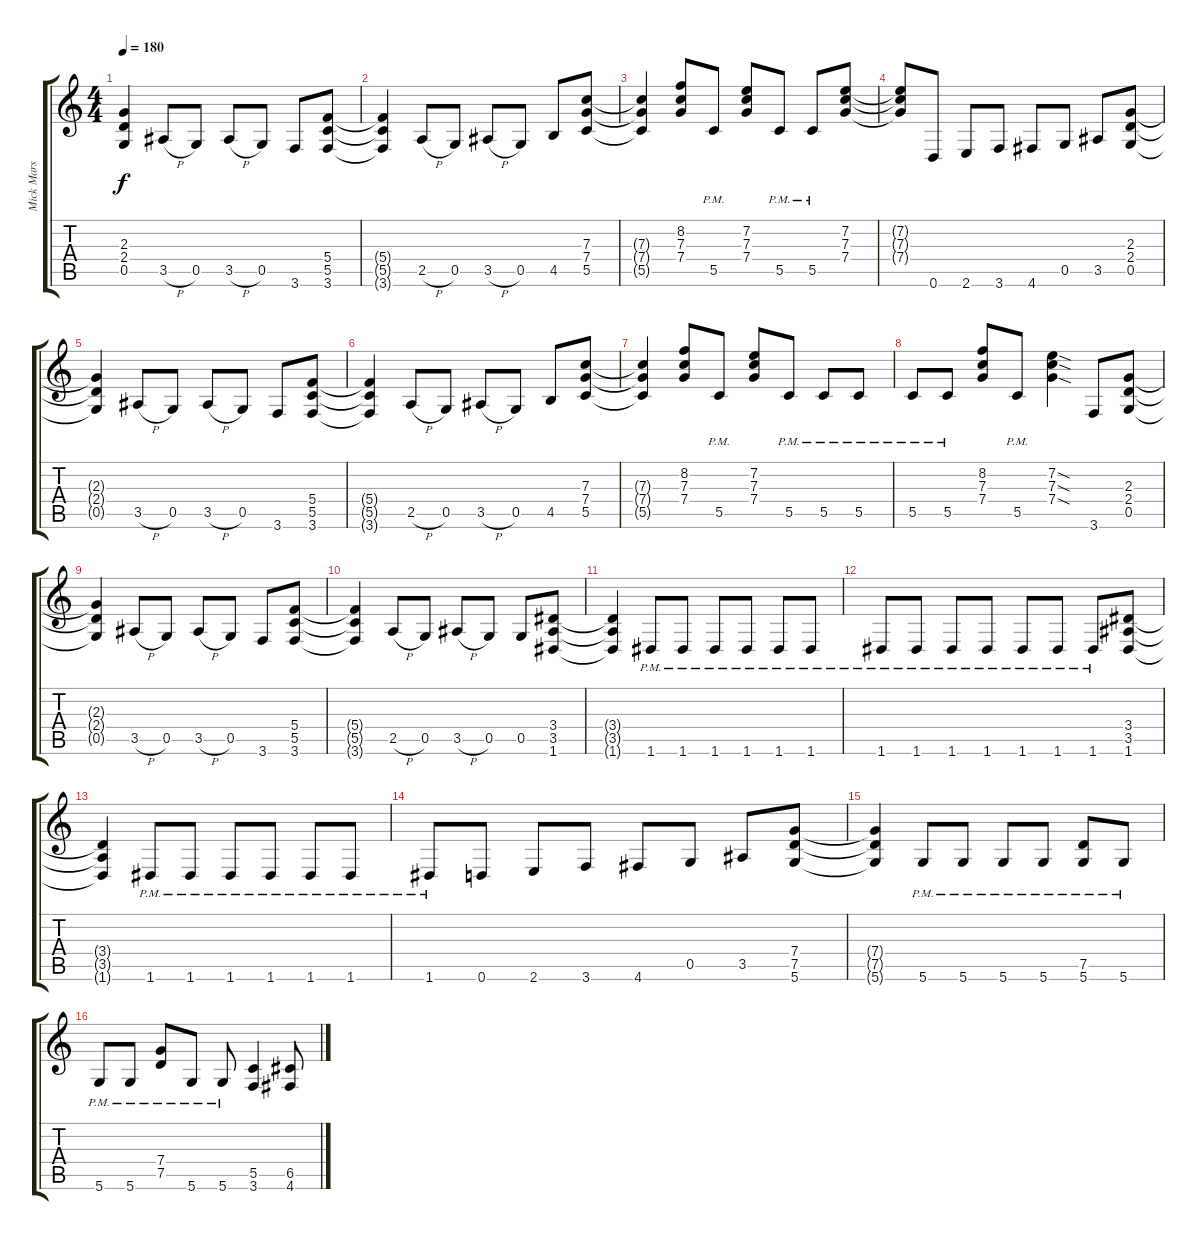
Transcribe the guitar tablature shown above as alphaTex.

\track ("Mick Mars Rhytm Guitar" "Mick Mars ") {instrument overdrivenguitar}
\staff {score tabs}
\tuning (D4 A3 F3 C3 G2 D2) {hide}
\ts (4 4)
\tempo 180
\clef g2
\ks c
(2.3{t} 2.4{t} 0.5{t}).4{dy f} 3.5{h}.8 0.5.8 3.5{h}.8 0.5.8 3.6.8 (5.4 5.5 3.6).8 |
(5.4{t} 5.5{t} 3.6{t}).4 2.5{h}.8 0.5.8 3.5{h}.8 0.5.8 4.5.8 (7.3 7.4 5.5).8 |
(7.3{t} 7.4{t} 5.5{t}).4 (8.2 7.3 7.4).8 5.5{pm}.8 (7.2 7.3 7.4).8 5.5{pm}.8 5.5{pm}.8 (7.2 7.3 7.4).8 |
(7.2{t} 7.3{t} 7.4{t}).8 0.6.8 2.6.8 3.6.8 4.6.8 0.5.8 3.5.8 (2.3 2.4 0.5).8 |
(2.3{t} 2.4{t} 0.5{t}).4 3.5{h}.8 0.5.8 3.5{h}.8 0.5.8 3.6.8 (5.4 5.5 3.6).8 |
(5.4{t} 5.5{t} 3.6{t}).4 2.5{h}.8 0.5.8 3.5{h}.8 0.5.8 4.5.8 (7.3 7.4 5.5).8 |
(7.3{t} 7.4{t} 5.5{t}).4 (8.2 7.3 7.4).8 5.5{pm}.8 (7.2 7.3 7.4).8 5.5{pm}.8 5.5{pm}.8 5.5{pm}.8 |
5.5{pm}.8 5.5{pm}.8 (8.2 7.3 7.4).8 5.5{pm}.8 (7.2{sod} 7.3{sod} 7.4{sod}).4 3.6.8 (2.3 2.4 0.5).8 |
(2.3{t} 2.4{t} 0.5{t}).4 3.5{h}.8 0.5.8 3.5{h}.8 0.5.8 3.6.8 (5.4 5.5 3.6).8 |
(5.4{t} 5.5{t} 3.6{t}).4 2.5{h}.8 0.5.8 3.5{h}.8 0.5.8 0.5.8 (3.4 3.5 1.6).8 |
(3.4{t} 3.5{t} 1.6{t}).4 1.6{pm}.8 1.6{pm}.8 1.6{pm}.8 1.6{pm}.8 1.6{pm}.8 1.6{pm}.8 |
1.6{pm}.8 1.6{pm}.8 1.6{pm}.8 1.6{pm}.8 1.6{pm}.8 1.6{pm}.8 1.6{pm}.8 (3.4 3.5 1.6).8 |
(3.4{t} 3.5{t} 1.6{t}).4 1.6{pm}.8 1.6{pm}.8 1.6{pm}.8 1.6{pm}.8 1.6{pm}.8 1.6{pm}.8 |
1.6{pm}.8 0.6.8 2.6.8 3.6.8 4.6.8 0.5.8 3.5.8 (7.4 7.5 5.6).8 |
(7.4{t} 7.5{t} 5.6{t}).4 5.6{pm}.8 5.6{pm}.8 5.6{pm}.8 5.6{pm}.8 (7.5{pm} 5.6{pm}).8 5.6{pm}.8 |
5.6{pm}.8 5.6{pm}.8 (7.4{pm} 7.5{pm}).8 5.6{pm}.8 5.6{pm}.8 (5.5 3.6).4 (6.5 4.6).8
